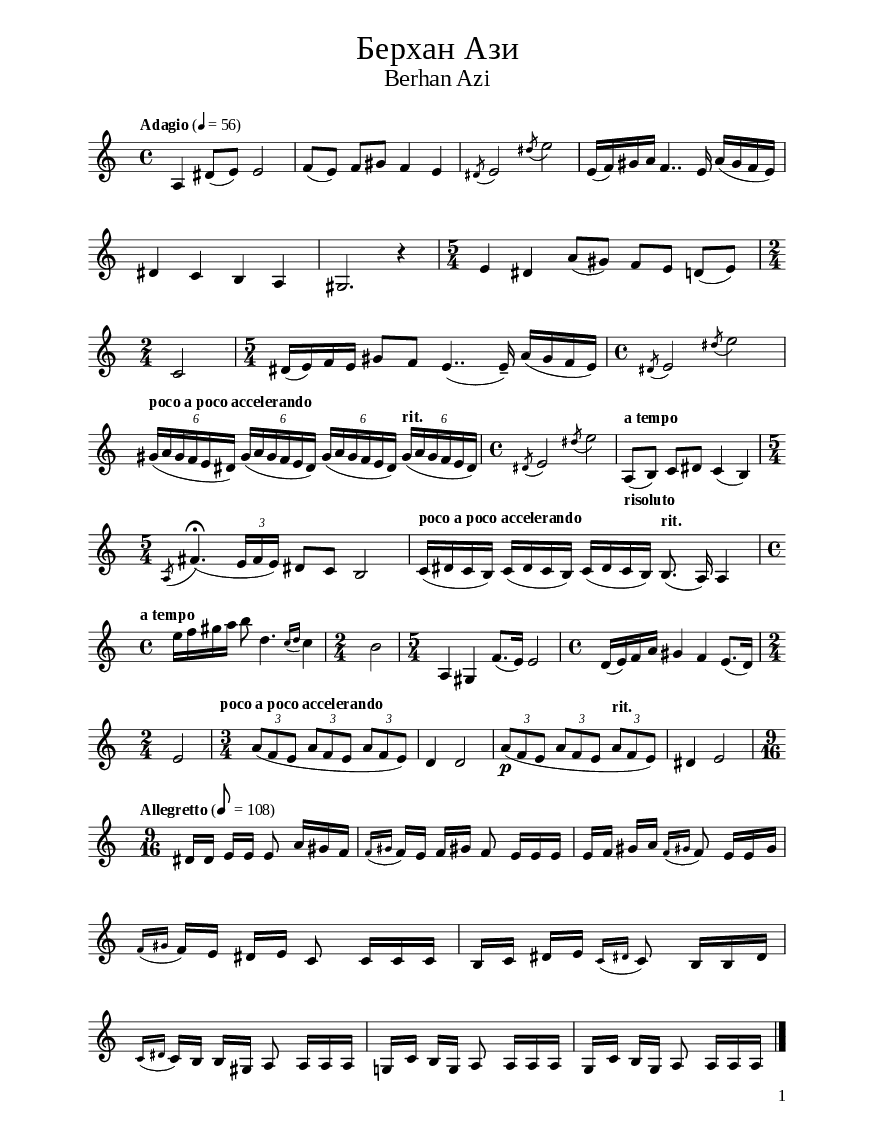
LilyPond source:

\version "2.22.1"

\include "include/globals.ily"
\bookpart {
  \paper { % the system system spacing is custom here so do not include bookpart-paper.ily
    print-all-headers = ##t
    print-page-number = ##t
    print-first-page-number = ##t

    % put page numbers on the bottom
    oddHeaderMarkup = \markup ""
    evenHeaderMarkup = \markup ""
    oddFooterMarkup = \markup
    \fill-line {
      ""
      \on-the-fly #print-page-number-check-first \fromproperty #'page:page-number-string
    }
    evenFooterMarkup = \markup
    \fill-line {
      \on-the-fly #print-page-number-check-first \fromproperty #'page:page-number-string
      ""
    }

    left-margin = 1.5\cm
    right-margin = 1.5\cm
    top-margin = 1.6\cm
    bottom-margin = 1.2\cm
    ragged-bottom = ##t % do not spread the staves to fill the whole vertical space

    % change distance between staves
    system-system-spacing =
    #'((basic-distance . 10)
       (minimum-distance . 6)
       (padding . 1)
       (stretchability . 10))
  }

  \header {
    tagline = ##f
  }
   
  \score {
    \include "include/score-layout.ily"

  \new Voice \relative c' {
    \clef treble
    \key c \major
    \time 4/4
    \tempoFunc "Adagio" 4 "56"
    \autoBeamOff
    
    a4 dis8([e]) e2 | \noBreak
    f8([e]) f[gis] f4 e | \noBreak
    \acciaccatura { dis8 } e2 \acciaccatura { dis'8 } e2 | \noBreak
    e,16([f) gis a] f4.. e16 a([gis f e]) | \break
    
    dis4 c b a | \noBreak
    gis2. r4 | \noBreak
    \time 5/4 e'4 dis a'8([gis]) f[e] d([e]) | \time 2/4 \break
    
    c2 | \noBreak
    \time 5/4 dis16([e) f e] gis8[f] e4..( e16\tenuto) a([gis f e]) | \noBreak
    \time 4/4 \acciaccatura { dis8 } e2 \acciaccatura { dis'8 } e2 | \break
    
    \tempo "poco a poco accelerando" \tuplet 6/4 { gis,16([a gis f e dis]) } \tuplet 6/4 { gis([a gis f e dis]) } \tuplet 6/4 { gis([a gis f e dis]) } \tempo "rit." \tuplet 6/4 { gis([a gis f e dis]) } | \noBreak
    \time 4/4 \acciaccatura { dis8 } e2 \acciaccatura { dis'8 } e2 | \noBreak
    \tempo "a tempo" a,,8_\markup { \bold risoluto } ([b]) c[dis] c4(b) \time 5/4 \break
    
    \acciaccatura { a8 } fis'4.\fermata( \tuplet 3/2 { e16[fis e]) } dis8[c] b2 | \noBreak
    \tempo "poco a poco accelerando" c16([dis c b]) c([dis c b]) c([dis c b]) \tempo "rit." b8.(a16) a4 | \time 4/4 \break
    
    \repeat volta 1 {
      \tempo "a tempo" e''16[f gis a] b8 d,4. \acciaccatura { c16[d] } c4 | \noBreak
      \time 2/4 b2 | \noBreak
      \time 5/4 a,4 gis f'8.([e16]) e2 | \noBreak
      \time 4/4 d16([e) f a] gis4 f e8.([d16]) | \time 2/4 \break
      
      e2 | \noBreak
    }
    \set Score.doubleRepeatType = #":|.|:"
    \repeat volta 1 {
      \time 3/4 \tempo "poco a poco accelerando" \tuplet 3/2 { a8([f e] } \tuplet 3/2 { a[f e] } \tuplet 3/2 { a[f e]) } | \noBreak
      d4 d2 \noBreak
      \tuplet 3/2 { a'8\p([ f e] } \tuplet 3/2 { a[f e] } \tempo "rit." \tuplet 3/2 { a[f e]) } | \noBreak
      dis4 e2 
    }
    \time 9/16 \break
    
    \tempo "Allegretto" 8 = 108 
    dis16[dis] e[e] e8 a16[gis f] | \noBreak
    \acciaccatura { f[gis] } f[e] f[gis!] f8 e16[e e] | \noBreak
    e[f] gis[a] \acciaccatura { f[gis!] } f8 e16[e gis] | \break
    
    \acciaccatura { f[gis] } f[e] dis[e] c8 c16[c c] | \noBreak
    \repeat volta 1 {
      b[c] dis[e] \acciaccatura { c[dis!] } c8 b16[b dis] | \break
      
      \acciaccatura { c[dis!] } c[b] b[gis]  a8 a16[a a] | \noBreak
    }
    \repeat volta 1 {
      g![c] b[g] a8 a16[a a] | \noBreak
      g[c] b[g] a8 a16[a a] | \bar "|."
    }
  }

  \header {
    title = \titleFunc "Берхан Ази" "Berhan Azi"
  }
  \midi { }
} % score
} % bookpart
